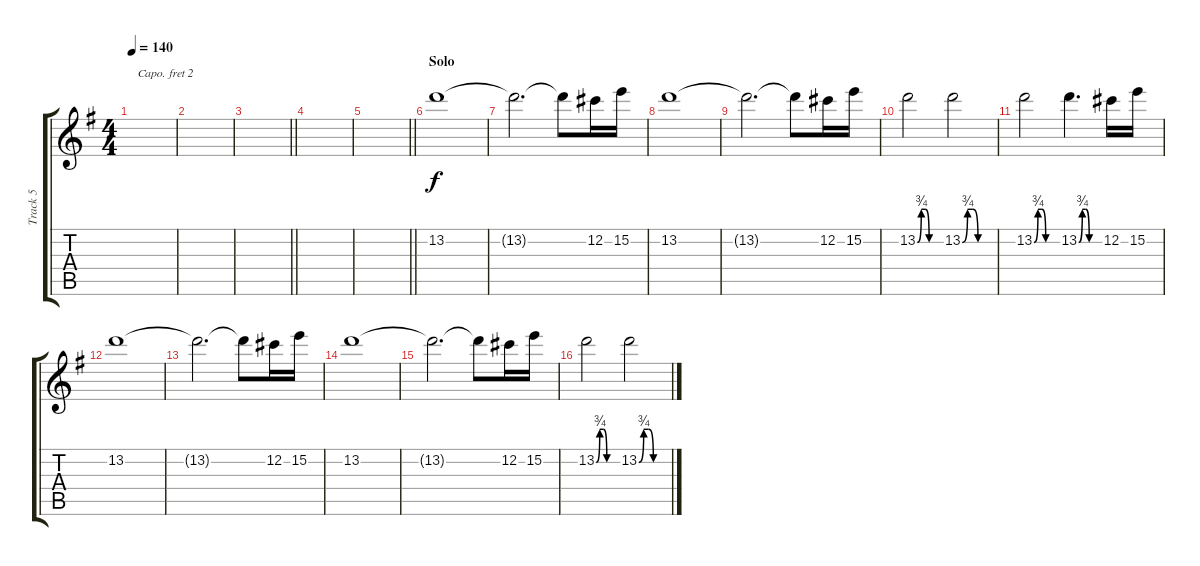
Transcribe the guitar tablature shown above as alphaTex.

\track ("Track 5" "Track 5") {instrument overdrivenguitar}
\staff {score tabs}
\capo 2
\tuning (E4 B3 G3 D3 A2 E2) {hide}
\ts (4 4)
\tempo 140
\clef g2
\ks g
|
|
\barLineRight lightlight
|
|
\barLineRight lightlight
|
\section ("" "Solo")
13.2.1 |
13.2{t}.2{d} 13.2{t}.8 12.2.16 15.2.16 |
13.2.1 |
13.2{t}.2{d} 13.2{t}.8 12.2.16 15.2.16 |
13.2{be (custom 0 0 10 3 20 3 30 0 60 0)}.2 13.2{be (custom 0 0 10 3 20 3 30 0 60 0)}.2 |
13.2{be (custom 0 0 10 3 20 3 30 0 60 0)}.2 13.2{be (custom 0 0 10 3 20 3 30 0 60 0)}.4{d} 12.2.16 15.2.16 |
13.2.1 |
13.2{t}.2{d} 13.2{t}.8 12.2.16 15.2.16 |
13.2.1 |
13.2{t}.2{d} 13.2{t}.8 12.2.16 15.2.16 |
13.2{be (custom 0 0 10 3 20 3 30 0 60 0)}.2 13.2{be (custom 0 0 10 3 20 3 30 0 60 0)}.2
